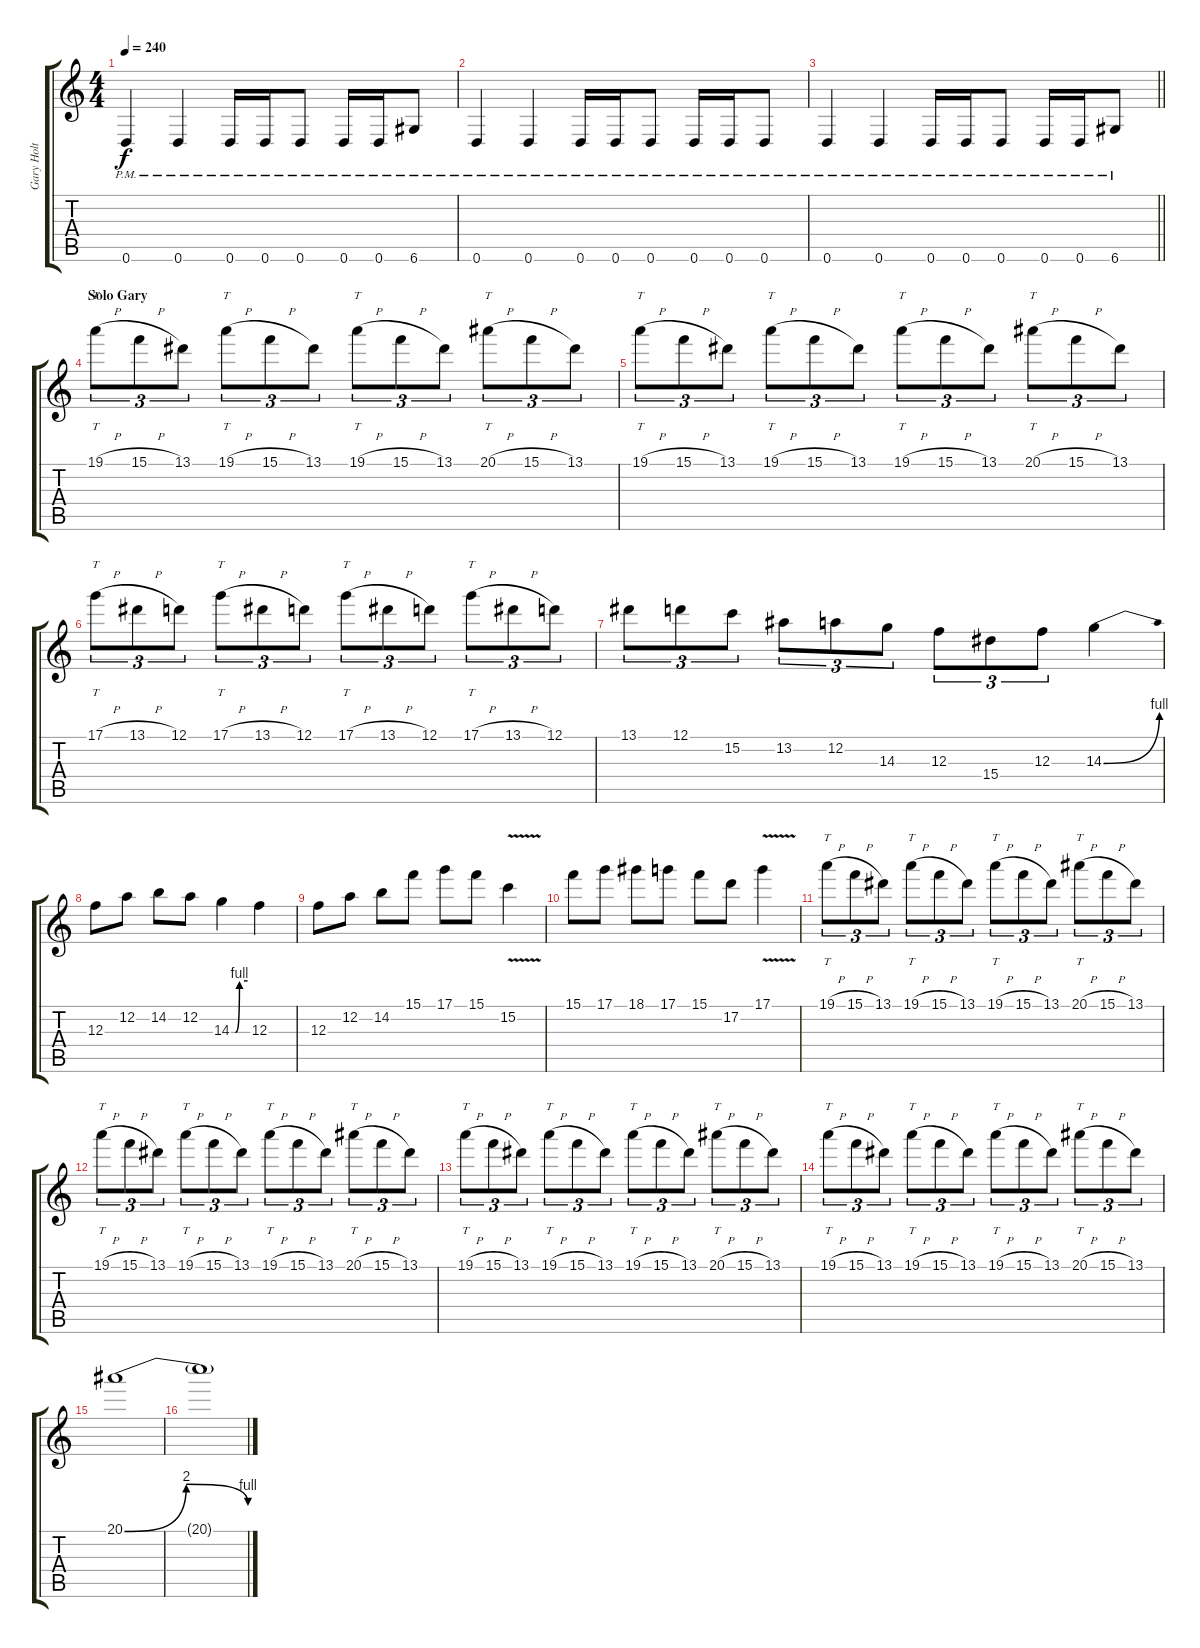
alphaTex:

\track ("Gary Holt" "Gary Holt") {instrument acousticguitarsteel}
\staff {score tabs}
\tuning (D4 A3 F3 C3 G2 D2) {hide}
\ts (4 4)
\tempo 240
\clef g2
\ks c
0.6{pm}.4{dy f} 0.6{pm}.4 0.6{pm}.16 0.6{pm}.16 0.6{pm}.8 0.6{pm}.16 0.6{pm}.16 6.6{pm}.8 |
0.6{pm}.4 0.6{pm}.4 0.6{pm}.16 0.6{pm}.16 0.6{pm}.8 0.6{pm}.16 0.6{pm}.16 0.6{pm}.8 |
\barLineRight lightlight
0.6{pm}.4 0.6{pm}.4 0.6{pm}.16 0.6{pm}.16 0.6{pm}.8 0.6{pm}.16 0.6{pm}.16 6.6{pm}.8 |
\section ("" "Solo Gary")
19.1{h}.8{tt tu (3 2) volume 16} 15.1{h}.8{tu (3 2)} 13.1.8{tu (3 2)} 19.1{h}.8{tt tu (3 2)} 15.1{h}.8{tu (3 2)} 13.1.8{tu (3 2)} 19.1{h}.8{tt tu (3 2)} 15.1{h}.8{tu (3 2)} 13.1.8{tu (3 2)} 20.1{h}.8{tt tu (3 2)} 15.1{h}.8{tu (3 2)} 13.1.8{tu (3 2)} |
19.1{h}.8{tt tu (3 2)} 15.1{h}.8{tu (3 2)} 13.1.8{tu (3 2)} 19.1{h}.8{tt tu (3 2)} 15.1{h}.8{tu (3 2)} 13.1.8{tu (3 2)} 19.1{h}.8{tt tu (3 2)} 15.1{h}.8{tu (3 2)} 13.1.8{tu (3 2)} 20.1{h}.8{tt tu (3 2)} 15.1{h}.8{tu (3 2)} 13.1.8{tu (3 2)} |
17.1{h}.8{tt tu (3 2)} 13.1{h}.8{tu (3 2)} 12.1.8{tu (3 2)} 17.1{h}.8{tt tu (3 2)} 13.1{h}.8{tu (3 2)} 12.1.8{tu (3 2)} 17.1{h}.8{tt tu (3 2)} 13.1{h}.8{tu (3 2)} 12.1.8{tu (3 2)} 17.1{h}.8{tt tu (3 2)} 13.1{h}.8{tu (3 2)} 12.1.8{tu (3 2)} |
13.1.8{tu (3 2)} 12.1.8{tu (3 2)} 15.2.8{tu (3 2)} 13.2.8{tu (3 2)} 12.2.8{tu (3 2)} 14.3.8{tu (3 2)} 12.3.8{tu (3 2)} 15.4.8{tu (3 2)} 12.3.8{tu (3 2)} 14.3{be (bend 0 0 60 4)}.4 |
12.3.8 12.2.8 14.2.8 12.2.8 14.3{be (custom 0 0 15 0 30 4 60 4)}.4 12.3.4 |
12.3.8 12.2.8 14.2.8 15.1.8 17.1.8 15.1.8 15.2{v}.4 |
15.1.8 17.1.8 18.1.8 17.1.8 15.1.8 17.2.8 17.1{v}.4 |
19.1{h}.8{tt tu (3 2)} 15.1{h}.8{tu (3 2)} 13.1.8{tu (3 2)} 19.1{h}.8{tt tu (3 2)} 15.1{h}.8{tu (3 2)} 13.1.8{tu (3 2)} 19.1{h}.8{tt tu (3 2)} 15.1{h}.8{tu (3 2)} 13.1.8{tu (3 2)} 20.1{h}.8{tt tu (3 2)} 15.1{h}.8{tu (3 2)} 13.1.8{tu (3 2)} |
19.1{h}.8{tt tu (3 2)} 15.1{h}.8{tu (3 2)} 13.1.8{tu (3 2)} 19.1{h}.8{tt tu (3 2)} 15.1{h}.8{tu (3 2)} 13.1.8{tu (3 2)} 19.1{h}.8{tt tu (3 2)} 15.1{h}.8{tu (3 2)} 13.1.8{tu (3 2)} 20.1{h}.8{tt tu (3 2)} 15.1{h}.8{tu (3 2)} 13.1.8{tu (3 2)} |
19.1{h}.8{tt tu (3 2)} 15.1{h}.8{tu (3 2)} 13.1.8{tu (3 2)} 19.1{h}.8{tt tu (3 2)} 15.1{h}.8{tu (3 2)} 13.1.8{tu (3 2)} 19.1{h}.8{tt tu (3 2)} 15.1{h}.8{tu (3 2)} 13.1.8{tu (3 2)} 20.1{h}.8{tt tu (3 2)} 15.1{h}.8{tu (3 2)} 13.1.8{tu (3 2)} |
19.1{h}.8{tt tu (3 2)} 15.1{h}.8{tu (3 2)} 13.1.8{tu (3 2)} 19.1{h}.8{tt tu (3 2)} 15.1{h}.8{tu (3 2)} 13.1.8{tu (3 2)} 19.1{h}.8{tt tu (3 2)} 15.1{h}.8{tu (3 2)} 13.1.8{tu (3 2)} 20.1{h}.8{tt tu (3 2)} 15.1{h}.8{tu (3 2)} 13.1.8{tu (3 2)} |
20.1{be (bendrelease 0 0 30 8 30 8 60 4)}.1 |
20.1{t}.1
